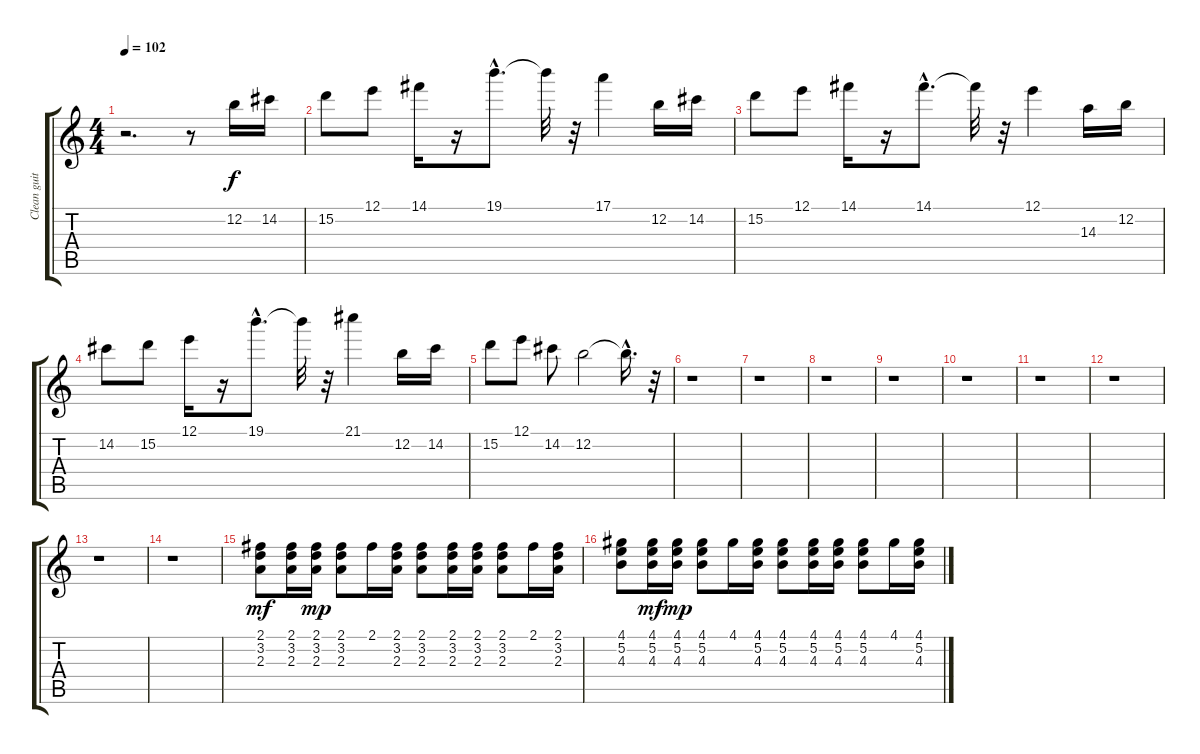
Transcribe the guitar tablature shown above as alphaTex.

\track ("Clean guitar" "Clean guit") {instrument electricguitarclean}
\staff {score tabs}
\tuning (E4 B3 G3 D3 A2 E2) {hide}
\ts (4 4)
\tempo 102
\clef g2
\ks c
r.2{d dy f instrument electricguitarclean} r.8 12.2.16 14.2.16 |
15.2.8 12.1.8 14.1.16 r.16 19.1{hac}.8{d} 19.1{t}.32 r.32 17.1.4 12.2.16 14.2.16 |
15.2.8 12.1.8 14.1.16 r.16 14.1{hac}.8{d} 14.1{t}.32 r.32 12.1.4 14.3.16 12.2.16 |
14.2.8 15.2.8 12.1.16 r.16 19.1{hac}.8{d} 19.1{t}.32 r.32 21.1.4 12.2.16 14.2.16 |
15.2.8 12.1.8 14.2.8 12.2.2 12.2{hac t}.16{d} r.32 |
r.1 |
r.1 |
r.1 |
r.1 |
r.1 |
r.1 |
r.1 |
r.1 |
r.1 |
(2.1 3.2 2.3).8{dy mf} (2.1 3.2 2.3).16 (2.1 3.2 2.3).16{dy mp} (2.1 3.2 2.3).8 2.1.16 (2.1 3.2 2.3).16 (2.1 3.2 2.3).8 (2.1 3.2 2.3).16 (2.1 3.2 2.3).16 (2.1 3.2 2.3).8 2.1.16 (2.1 3.2 2.3).16 |
(4.1 5.2 4.3).8 (4.1 5.2 4.3).16{dy mf} (4.1 5.2 4.3).16{dy mp} (4.1 5.2 4.3).8 4.1.16 (4.1 5.2 4.3).16 (4.1 5.2 4.3).8 (4.1 5.2 4.3).16 (4.1 5.2 4.3).16 (4.1 5.2 4.3).8 4.1.16 (4.1 5.2 4.3).16
